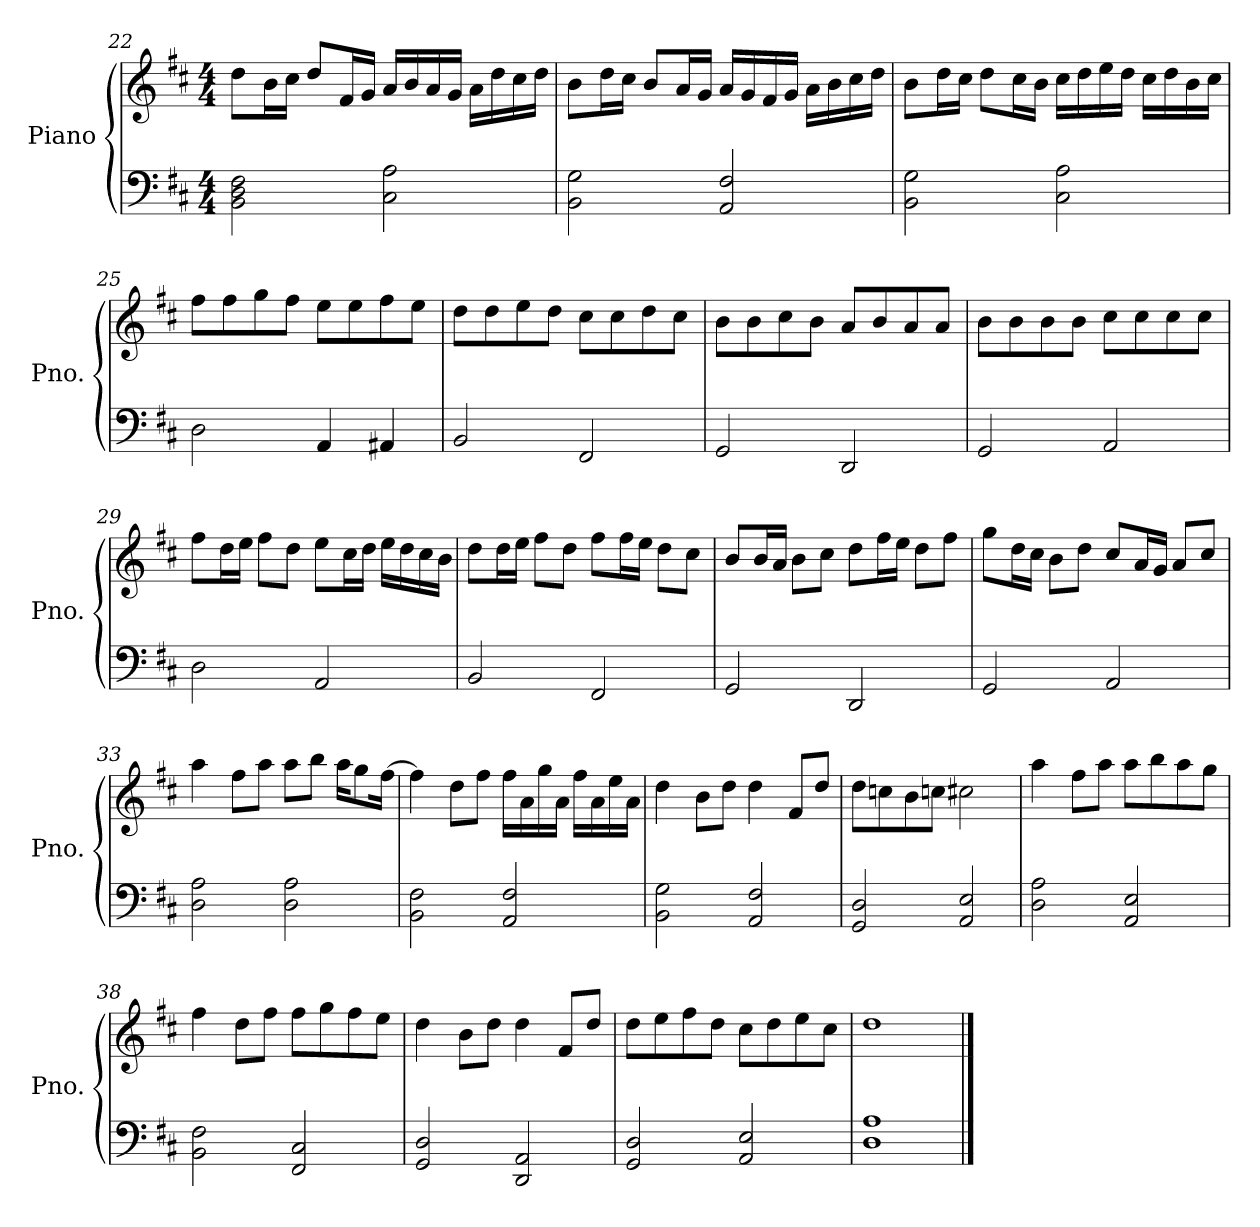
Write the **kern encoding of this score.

**kern	**kern
*part1	*part1
*staff2	*staff1
*I"Piano	*
*I'Pno.	*
*clefF4	*clefG2
*k[f#c#]	*k[f#c#]
*M4/4	*M4/4
=22	=22
2BB\ 2D\ 2F#\	8dd\L
.	16b\L
.	16cc#\JJ
.	8dd/L
.	16f#/L
.	16g/JJ
2C#\ 2A\	16a/LL
.	16b/
.	16a/
.	16g/JJ
.	16a\LL
.	16dd\
.	16cc#\
.	16dd\JJ
!!LO:PB:g=z
=23	=23
2BB\ 2G\	8b\L
.	16dd\L
.	16cc#\JJ
.	8b/L
.	16a/L
.	16g/JJ
2AA/ 2F#/	16a/LL
.	16g/
.	16f#/
.	16g/JJ
.	16a\LL
.	16b\
.	16cc#\
.	16dd\JJ
=24	=24
2BB\ 2G\	8b\L
.	16dd\L
.	16cc#\JJ
.	8dd\L
.	16cc#\L
.	16b\JJ
2C#\ 2A\	16cc#\LL
.	16dd\
.	16ee\
.	16dd\JJ
.	16cc#\LL
.	16dd\
.	16b\
.	16cc#\JJ
=25	=25
2D\	8ff#\L
.	8ff#\
.	8gg\
.	8ff#\J
4AA/	8ee\L
.	8ee\
4AA#X/	8ff#\
.	8ee\J
=26	=26
2BB/	8dd\L
.	8dd\
.	8ee\
.	8dd\J
2FF#/	8cc#\L
.	8cc#\
.	8dd\
.	8cc#\J
!!LO:LB:g=z
=27	=27
2GG/	8b\L
.	8b\
.	8cc#\
.	8b\J
2DD/	8a/L
.	8b/
.	8a/
.	8a/J
=28	=28
2GG/	8b\L
.	8b\
.	8b\
.	8b\J
2AA/	8cc#\L
.	8cc#\
.	8cc#\
.	8cc#\J
=29	=29
2D\	8ff#\L
.	16dd\L
.	16ee\JJ
.	8ff#\L
.	8dd\J
2AA/	8ee\L
.	16cc#\L
.	16dd\JJ
.	16ee\LL
.	16dd\
.	16cc#\
.	16b\JJ
=30	=30
2BB/	8dd\L
.	16dd\L
.	16ee\JJ
.	8ff#\L
.	8dd\J
2FF#/	8ff#\L
.	16ff#\L
.	16ee\JJ
.	8dd\L
.	8cc#\J
!!LO:LB:g=z
=31	=31
2GG/	8b/L
.	16b/L
.	16a/JJ
.	8b\L
.	8cc#\J
2DD/	8dd\L
.	16ff#\L
.	16ee\JJ
.	8dd\L
.	8ff#\J
=32	=32
2GG/	8gg\L
.	16dd\L
.	16cc#\JJ
.	8b\L
.	8dd\J
2AA/	8cc#/L
.	16a/L
.	16g/JJ
.	8a/L
.	8cc#/J
=33	=33
2D\ 2A\	4aa\
.	8ff#\L
.	8aa\J
2D\ 2A\	8aa\L
.	8bb\J
.	16aa\KL
.	8gg\
.	[16ff#\Jk
=34	=34
2BB\ 2F#\	4ff#\]
.	8dd\L
.	8ff#\J
2AA/ 2F#/	16ff#\LL
.	16a\
.	16gg\
.	16a\JJ
.	16ff#\LL
.	16a\
.	16ee\
.	16a\JJ
!!LO:LB:g=z
=35	=35
2BB\ 2G\	4dd\
.	8b\L
.	8dd\J
2AA/ 2F#/	4dd\
.	8f#/L
.	8dd/J
=36	=36
2GG/ 2D/	8dd\L
.	8ccn\
.	8b\
.	8ccn\J
2AA/ 2E/	2cc#X\
=37	=37
2D\ 2A\	4aa\
.	8ff#\L
.	8aa\J
2AA/ 2E/	8aa\L
.	8bb\
.	8aa\
.	8gg\J
=38	=38
2BB\ 2F#\	4ff#\
.	8dd\L
.	8ff#\J
2FF#/ 2C#/	8ff#\L
.	8gg\
.	8ff#\
.	8ee\J
=39	=39
2GG/ 2D/	4dd\
.	8b\L
.	8dd\J
2DD/ 2AA/	4dd\
.	8f#/L
.	8dd/J
!!LO:LB:g=z
=40	=40
2GG/ 2D/	8dd\L
.	8ee\
.	8ff#\
.	8dd\J
2AA/ 2E/	8cc#\L
.	8dd\
.	8ee\
.	8cc#\J
=41	=41
1D 1A	1dd
==	==
*-	*-
